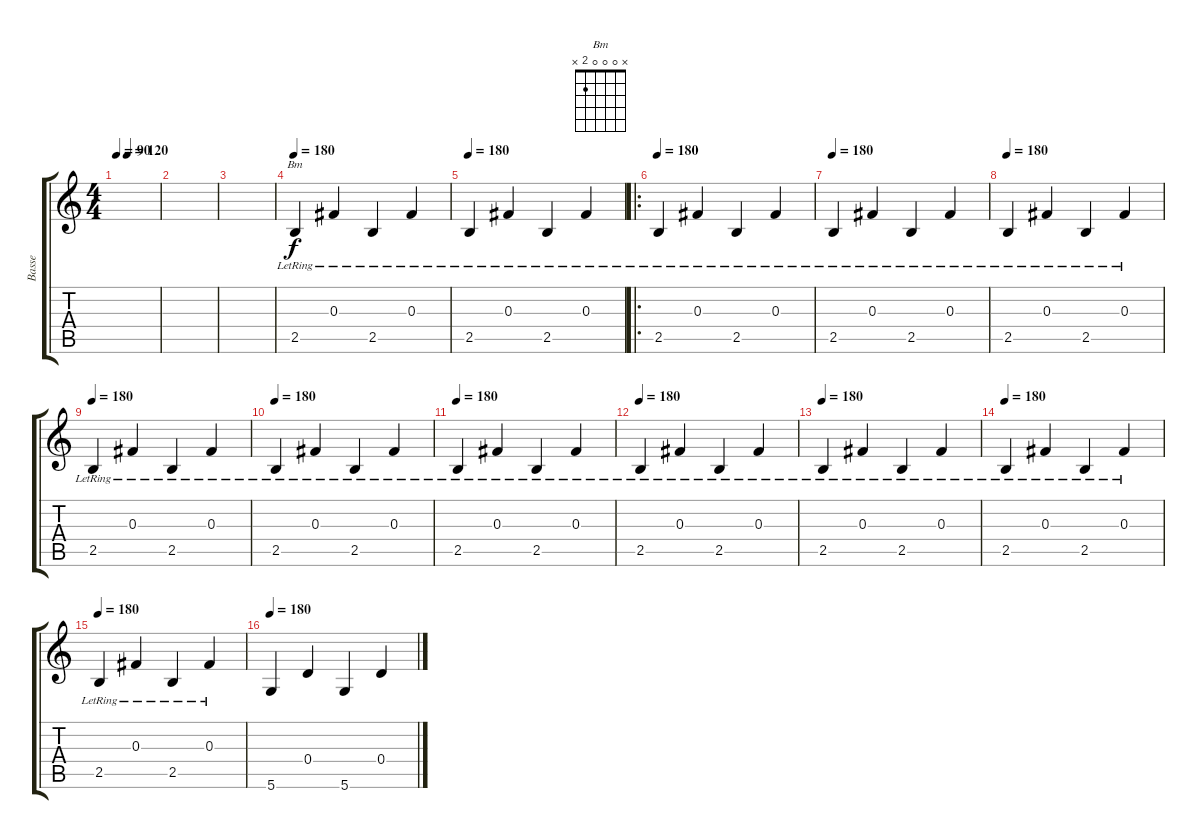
\track ("Basse" "Basse") {instrument synthbass1}
\staff {score tabs}
\tuning (E4 B3 Gb3 D3 A2 D2) {hide}
\chord ("Bm" x 0 0 0 2 x)
\ts (4 4)
\tempo 90
\tempo (120 0.25)
\clef g2
\ks c
|
|
|
\tempo 180
2.5{lr}.4{ch "Bm"} 0.3{lr}.4 2.5{lr}.4 0.3{lr}.4 |
\tempo 180
2.5{lr}.4 0.3{lr}.4 2.5{lr}.4 0.3{lr}.4 |
\ro
\tempo 180
2.5{lr}.4 0.3{lr}.4 2.5{lr}.4 0.3{lr}.4 |
\tempo 180
2.5{lr}.4 0.3{lr}.4 2.5{lr}.4 0.3{lr}.4 |
\tempo 180
2.5{lr}.4 0.3{lr}.4 2.5{lr}.4 0.3{lr}.4 |
\tempo 180
2.5{lr}.4 0.3{lr}.4 2.5{lr}.4 0.3{lr}.4 |
\tempo 180
2.5{lr}.4 0.3{lr}.4 2.5{lr}.4 0.3{lr}.4 |
\tempo 180
2.5{lr}.4 0.3{lr}.4 2.5{lr}.4 0.3{lr}.4 |
\tempo 180
2.5{lr}.4 0.3{lr}.4 2.5{lr}.4 0.3{lr}.4 |
\tempo 180
2.5{lr}.4 0.3{lr}.4 2.5{lr}.4 0.3{lr}.4 |
\tempo 180
2.5{lr}.4 0.3{lr}.4 2.5{lr}.4 0.3{lr}.4 |
\tempo 180
2.5{lr}.4 0.3{lr}.4 2.5{lr}.4 0.3{lr}.4 |
\tempo 180
5.6.4 0.4.4 5.6.4 0.4.4
